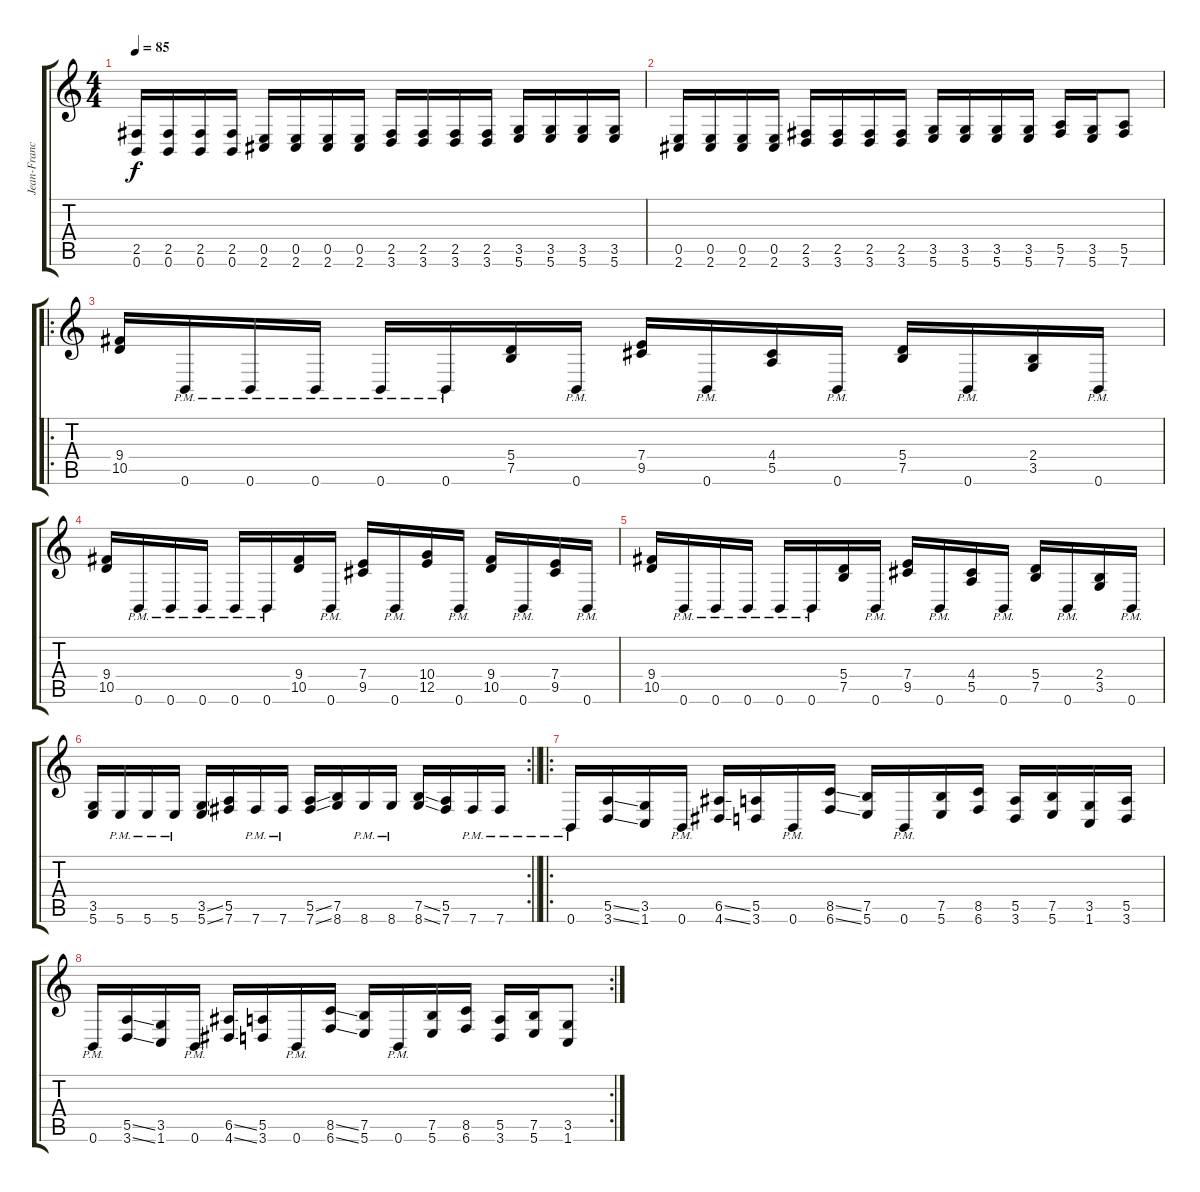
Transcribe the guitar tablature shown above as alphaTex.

\track ("Jean-Francois Dagenals 1" "Jean-Franc") {instrument distortionguitar}
\staff {score tabs}
\tuning (B3 Gb3 D3 A2 E2 B1) {hide}
\ts (4 4)
\tempo 85
\clef g2
\ks c
(2.5 0.6).16{dy f} (2.5 0.6).16 (2.5 0.6).16 (2.5 0.6).16 (0.5 2.6).16 (0.5 2.6).16 (0.5 2.6).16 (0.5 2.6).16 (2.5 3.6).16 (2.5 3.6).16 (2.5 3.6).16 (2.5 3.6).16 (3.5 5.6).16 (3.5 5.6).16 (3.5 5.6).16 (3.5 5.6).16 |
(0.5 2.6).16 (0.5 2.6).16 (0.5 2.6).16 (0.5 2.6).16 (2.5 3.6).16 (2.5 3.6).16 (2.5 3.6).16 (2.5 3.6).16 (3.5 5.6).16 (3.5 5.6).16 (3.5 5.6).16 (3.5 5.6).16 (5.5 7.6).16 (3.5 5.6).16 (5.5 7.6).8 |
\ro
(9.4 10.5).16 0.6{pm}.16 0.6{pm}.16 0.6{pm}.16 0.6{pm}.16 0.6{pm}.16 (5.4 7.5).16 0.6{pm}.16 (7.4 9.5).16 0.6{pm}.16 (4.4 5.5).16 0.6{pm}.16 (5.4 7.5).16 0.6{pm}.16 (2.4 3.5).16 0.6{pm}.16 |
(9.4 10.5).16 0.6{pm}.16 0.6{pm}.16 0.6{pm}.16 0.6{pm}.16 0.6{pm}.16 (9.4 10.5).16 0.6{pm}.16 (7.4 9.5).16 0.6{pm}.16 (10.4 12.5).16 0.6{pm}.16 (9.4 10.5).16 0.6{pm}.16 (7.4 9.5).16 0.6{pm}.16 |
(9.4 10.5).16 0.6{pm}.16 0.6{pm}.16 0.6{pm}.16 0.6{pm}.16 0.6{pm}.16 (5.4 7.5).16 0.6{pm}.16 (7.4 9.5).16 0.6{pm}.16 (4.4 5.5).16 0.6{pm}.16 (5.4 7.5).16 0.6{pm}.16 (2.4 3.5).16 0.6{pm}.16 |
\rc 2
\barLineRight lightlight
(3.5 5.6).16 5.6{pm}.16 5.6{pm}.16 5.6{pm}.16 (3.5{ss} 5.6{ss}).16 (5.5 7.6).16 7.6{pm}.16 7.6{pm}.16 (5.5{ss} 7.6{ss}).16 (7.5 8.6).16 8.6{pm}.16 8.6{pm}.16 (7.5{ss} 8.6{ss}).16 (5.5 7.6).16 7.6{pm}.16 7.6{pm}.16 |
\ro
0.6{pm}.16 (5.5{ss} 3.6{ss}).16 (3.5 1.6).16 0.6{pm}.16 (6.5{ss} 4.6{ss}).16 (5.5 3.6).16 0.6{pm}.16 (8.5{ss} 6.6{ss}).16 (7.5 5.6).16 0.6{pm}.16 (7.5 5.6).16 (8.5 6.6).16 (5.5 3.6).16 (7.5 5.6).16 (3.5 1.6).16 (5.5 3.6).16 |
\rc 2
0.6{pm}.16 (5.5{ss} 3.6{ss}).16 (3.5 1.6).16 0.6{pm}.16 (6.5{ss} 4.6{ss}).16 (5.5 3.6).16 0.6{pm}.16 (8.5{ss} 6.6{ss}).16 (7.5 5.6).16 0.6{pm}.16 (7.5 5.6).16 (8.5 6.6).16 (5.5 3.6).16 (7.5 5.6).16 (3.5 1.6).8
